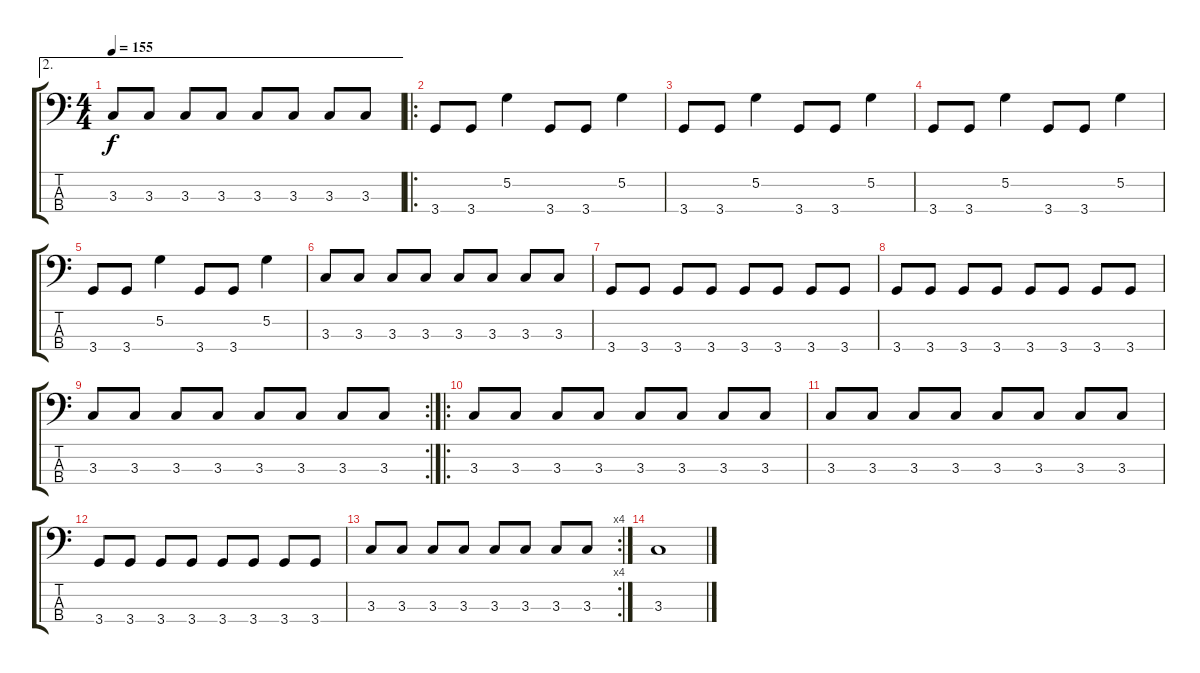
\track "" {instrument electricbasspick}
\staff {score tabs}
\tuning (G2 D2 A1 E1) {hide}
\ae 2
\ts (4 4)
\tempo 155
\clef f4
\ks c
3.3.8{dy f} 3.3.8 3.3.8 3.3.8 3.3.8 3.3.8 3.3.8 3.3.8 |
\ro
3.4.8 3.4.8 5.2.4 3.4.8 3.4.8 5.2.4 |
3.4.8 3.4.8 5.2.4 3.4.8 3.4.8 5.2.4 |
3.4.8 3.4.8 5.2.4 3.4.8 3.4.8 5.2.4 |
3.4.8 3.4.8 5.2.4 3.4.8 3.4.8 5.2.4 |
3.3.8 3.3.8 3.3.8 3.3.8 3.3.8 3.3.8 3.3.8 3.3.8 |
3.4.8 3.4.8 3.4.8 3.4.8 3.4.8 3.4.8 3.4.8 3.4.8 |
3.4.8 3.4.8 3.4.8 3.4.8 3.4.8 3.4.8 3.4.8 3.4.8 |
\rc 2
3.3.8 3.3.8 3.3.8 3.3.8 3.3.8 3.3.8 3.3.8 3.3.8 |
\ro
3.3.8 3.3.8 3.3.8 3.3.8 3.3.8 3.3.8 3.3.8 3.3.8 |
3.3.8 3.3.8 3.3.8 3.3.8 3.3.8 3.3.8 3.3.8 3.3.8 |
3.4.8 3.4.8 3.4.8 3.4.8 3.4.8 3.4.8 3.4.8 3.4.8 |
\rc 4
3.3.8 3.3.8 3.3.8 3.3.8 3.3.8 3.3.8 3.3.8 3.3.8 |
3.3.1
